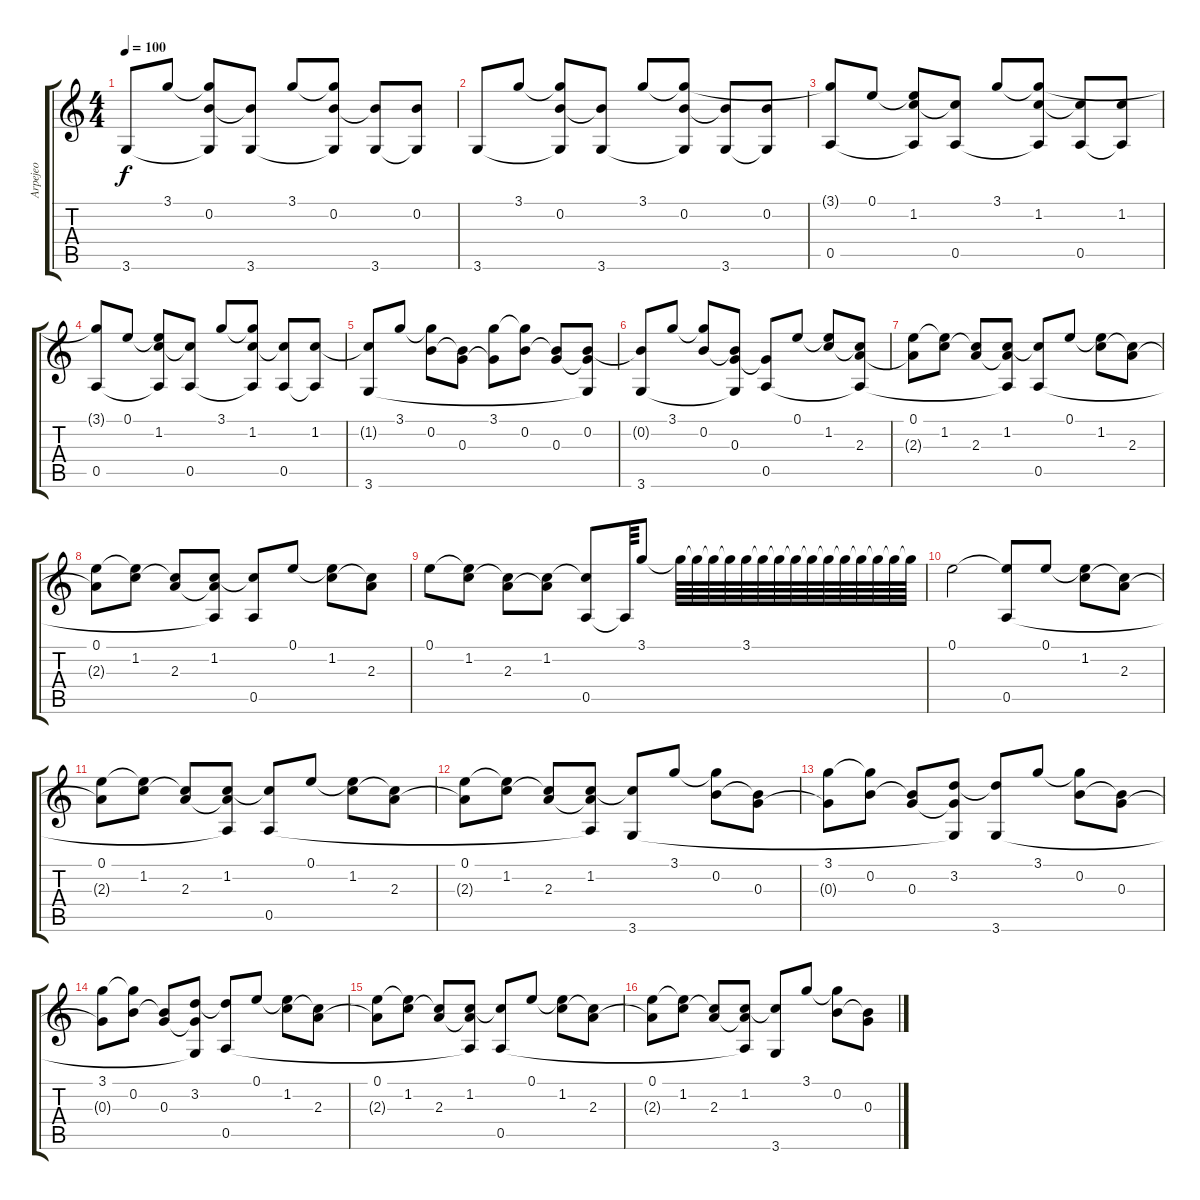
\track ("Arpejeo" "Arpejeo") {instrument electricguitarclean}
\staff {score tabs}
\tuning (E4 B3 G3 D3 A2 E2) {hide}
\ts (4 4)
\tempo 100
\clef g2
\ks c
3.6.8{dy f} 3.1.8 (3.1{t} 0.2 3.6{t}).8 (0.2{t} 3.6).8 3.1.8 (3.1{t} 0.2 3.6{t}).8 (0.2{t} 3.6).8 (0.2 3.6{t}).8 |
3.6.8 3.1.8 (3.1{t} 0.2 3.6{t}).8 (0.2{t} 3.6).8 3.1.8 (3.1{t} 0.2 3.6{t}).8 (0.2{t} 3.6).8 (0.2 3.6{t}).8 |
(3.1{t} 0.5).8 0.1.8 (0.1{t} 1.2 0.5{t}).8 (1.2{t} 0.5).8 3.1.8 (3.1{t} 1.2 0.5{t}).8 (1.2{t} 0.5).8 (1.2 0.5{t}).8 |
(3.1{t} 0.5).8 0.1.8 (0.1{t} 1.2 0.5{t}).8 (1.2{t} 0.5).8 3.1.8 (3.1{t} 1.2 0.5{t}).8 (1.2{t} 0.5).8 (1.2 0.5{t}).8 |
(1.2{t} 3.6).8 3.1.8 (3.1{t} 0.2).8 (0.2{t} 0.3).8 (3.1 0.3{t}).8 (3.1{t} 0.2).8 (0.2{t} 0.3).8 (0.2 0.3{t} 3.6{t}).8 |
(0.2{t} 3.6).8 3.1.8 (3.1{t} 0.2).8 (0.2{t} 0.3 3.6{t}).8 (0.3{t} 0.5).8 0.1.8 (0.1{t} 1.2).8 (1.2{t} 2.3 0.5{t}).8 |
(0.1 2.3{t}).8 (0.1{t} 1.2).8 (1.2{t} 2.3).8 (1.2 2.3{t} 0.5{t}).8 (1.2{t} 0.5).8 0.1.8 (0.1{t} 1.2).8 (1.2{t} 2.3).8 |
(0.1 2.3{t}).8 (0.1{t} 1.2).8 (1.2{t} 2.3).8 (1.2 2.3{t} 0.5{t}).8 (1.2{t} 0.5).8 0.1.8 (0.1{t} 1.2).8 (1.2{t} 2.3).8 |
0.1.8 (0.1{t} 1.2).8 (1.2{t} 2.3).8 (1.2 2.3{t}).8 (1.2{t} 0.5).8 0.5{t}.64 3.1.8 3.1{t}.64 3.1{t}.64 3.1{t}.64 3.1{t}.64 3.1.64 3.1{t}.64 3.1{t}.64 3.1{t}.64 3.1{t}.64 3.1{t}.64 3.1{t}.64 3.1{t}.64 3.1{t}.64 3.1{t}.64 3.1{t}.64 |
0.1.2 (0.1{t} 0.5).8 0.1.8 (0.1{t} 1.2).8 (1.2{t} 2.3).8 |
(0.1 2.3{t}).8 (0.1{t} 1.2).8 (1.2{t} 2.3).8 (1.2 2.3{t} 0.5{t}).8 (1.2{t} 0.5).8 0.1.8 (0.1{t} 1.2).8 (1.2{t} 2.3).8 |
(0.1 2.3{t}).8 (0.1{t} 1.2).8 (1.2{t} 2.3).8 (1.2 2.3{t} 0.5{t}).8 (1.2{t} 3.6).8 3.1.8 (3.1{t} 0.2).8 (0.2{t} 0.3).8 |
(3.1 0.3{t}).8 (3.1{t} 0.2).8 (0.2{t} 0.3).8 (3.2 0.3{t} 3.6{t}).8 (3.2{t} 3.6).8 3.1.8 (3.1{t} 0.2).8 (0.2{t} 0.3).8 |
(3.1 0.3{t}).8 (3.1{t} 0.2).8 (0.2{t} 0.3).8 (3.2 0.3{t} 3.6{t}).8 (3.2{t} 0.5).8 0.1.8 (0.1{t} 1.2).8 (1.2{t} 2.3).8 |
(0.1 2.3{t}).8 (0.1{t} 1.2).8 (1.2{t} 2.3).8 (1.2 2.3{t} 0.5{t}).8 (1.2{t} 0.5).8 0.1.8 (0.1{t} 1.2).8 (1.2{t} 2.3).8 |
(0.1 2.3{t}).8 (0.1{t} 1.2).8 (1.2{t} 2.3).8 (1.2 2.3{t} 0.5{t}).8 (1.2{t} 3.6).8 3.1.8 (3.1{t} 0.2).8 (0.2{t} 0.3).8
